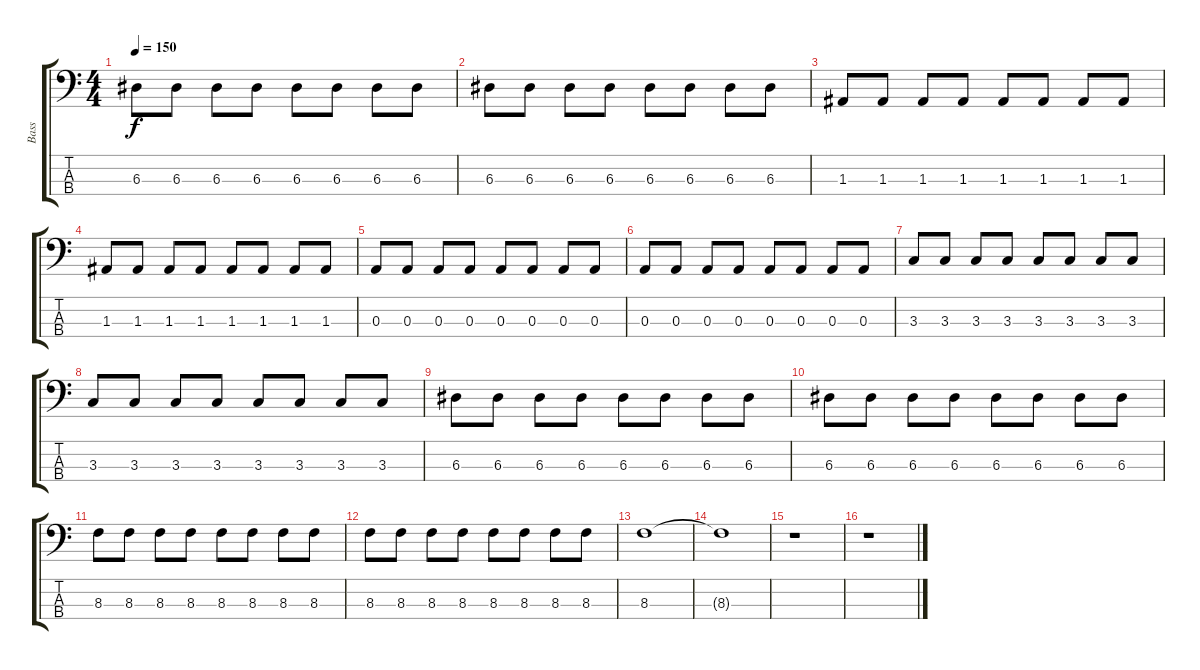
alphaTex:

\track ("Bass" "Bass") {instrument electricbassfinger}
\staff {score tabs}
\tuning (G2 D2 A1 D1) {hide}
\ts (4 4)
\tempo 150
\clef f4
\ks c
6.3.8{dy f} 6.3.8 6.3.8 6.3.8 6.3.8 6.3.8 6.3.8 6.3.8 |
6.3.8 6.3.8 6.3.8 6.3.8 6.3.8 6.3.8 6.3.8 6.3.8 |
1.3.8 1.3.8 1.3.8 1.3.8 1.3.8 1.3.8 1.3.8 1.3.8 |
1.3.8 1.3.8 1.3.8 1.3.8 1.3.8 1.3.8 1.3.8 1.3.8 |
0.3.8 0.3.8 0.3.8 0.3.8 0.3.8 0.3.8 0.3.8 0.3.8 |
0.3.8 0.3.8 0.3.8 0.3.8 0.3.8 0.3.8 0.3.8 0.3.8 |
3.3.8 3.3.8 3.3.8 3.3.8 3.3.8 3.3.8 3.3.8 3.3.8 |
3.3.8 3.3.8 3.3.8 3.3.8 3.3.8 3.3.8 3.3.8 3.3.8 |
6.3.8 6.3.8 6.3.8 6.3.8 6.3.8 6.3.8 6.3.8 6.3.8 |
6.3.8 6.3.8 6.3.8 6.3.8 6.3.8 6.3.8 6.3.8 6.3.8 |
8.3.8 8.3.8 8.3.8 8.3.8 8.3.8 8.3.8 8.3.8 8.3.8 |
8.3.8 8.3.8 8.3.8 8.3.8 8.3.8 8.3.8 8.3.8 8.3.8 |
8.3.1 |
8.3{t}.1 |
r.1 |
r.1
